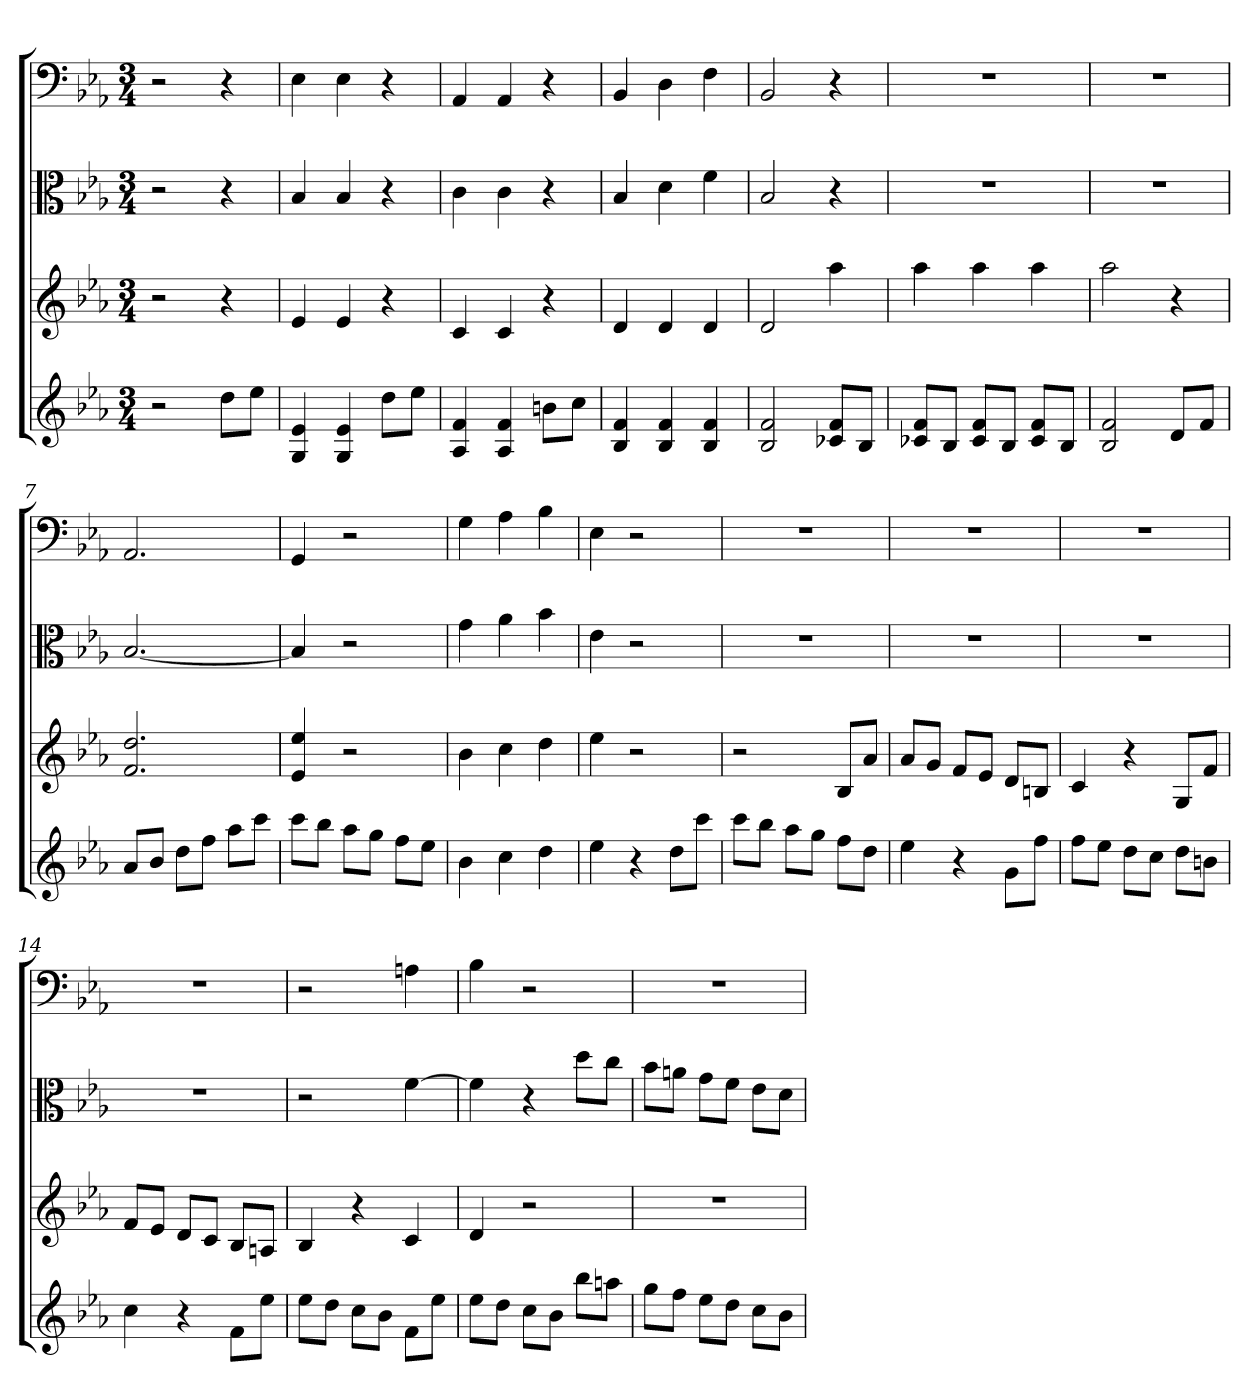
**kern	**kern	**kern	**kern
*part4	*part3	*part2	*part1
*staff4	*staff3	*staff2	*staff1
*	*	*clefC3	*clefF4
*k[b-e-a-]	*k[b-e-a-]	*k[b-e-a-]	*k[b-e-a-]
*E-:	*E-:	*E-:	*E-:
*M3/4	*M3/4	*M3/4	*M3/4
=	=	=	=
2r	2r	2r	2r
8ddL	4r	4r	4r
8ee-J	.	.	.
=1	=1	=1	=1
4G 4e-	4e-	4B-	4E-
4G 4e-	4e-	4B-	4E-
8ddL	4r	4r	4r
8ee-J	.	.	.
=2	=2	=2	=2
4A- 4f	4c	4c	4AA-
4A- 4f	4c	4c	4AA-
8bnL	4r	4r	4r
8ccJ	.	.	.
=3	=3	=3	=3
4B- 4f	4d	4B-	4BB-
4B- 4f	4d	4d	4D
4B- 4f	4d	4f	4F
=4	=4	=4	=4
2B- 2f	2d	2B-	2BB-
8c-X 8fL	4aa-	4r	4r
8B-J	.	.	.
=5	=5	=5	=5
8c-X 8fL	4aa-	2.r	2.r
8B-J	.	.	.
8c- 8fL	4aa-	.	.
8B-J	.	.	.
8c- 8fL	4aa-	.	.
8B-J	.	.	.
=6	=6	=6	=6
2B- 2f	2aa-	2.r	2.r
8dL	4r	.	.
8fJ	.	.	.
=7	=7	=7	=7
8a-L	2.f 2.dd	[2.B-	2.AA-
8b-J	.	.	.
8ddL	.	.	.
8ffJ	.	.	.
8aa-L	.	.	.
8cccJ	.	.	.
=8	=8	=8	=8
8cccL	4e- 4ee-	4B-]	4GG
8bb-J	.	.	.
8aa-L	2r	2r	2r
8ggJ	.	.	.
8ffL	.	.	.
8ee-J	.	.	.
=9	=9	=9	=9
4b-	4b-	4g	4G
4cc	4cc	4a-	4A-
4dd	4dd	4b-	4B-
=10	=10	=10	=10
4ee-	4ee-	4e-	4E-
4r	2r	2r	2r
8ddL	.	.	.
8cccJ	.	.	.
=11	=11	=11	=11
8cccL	2r	2.r	2.r
8bb-J	.	.	.
8aa-L	.	.	.
8ggJ	.	.	.
8ffL	8B-L	.	.
8ddJ	8a-J	.	.
=12	=12	=12	=12
4ee-	8a-L	2.r	2.r
.	8gJ	.	.
4r	8fL	.	.
.	8e-J	.	.
8gL	8dL	.	.
8ffJ	8BnJ	.	.
=13	=13	=13	=13
8ffL	4c	2.r	2.r
8ee-J	.	.	.
8ddL	4r	.	.
8ccJ	.	.	.
8ddL	8GL	.	.
8bnJ	8fJ	.	.
=14	=14	=14	=14
4cc	8fL	2.r	2.r
.	8e-J	.	.
4r	8dL	.	.
.	8cJ	.	.
8fL	8B-L	.	.
8ee-J	8AnJ	.	.
=15	=15	=15	=15
8ee-L	4B-	2r	2r
8ddJ	.	.	.
8ccL	4r	.	.
8b-J	.	.	.
8fL	4c	[4f	4An
8ee-J	.	.	.
=16	=16	=16	=16
8ee-L	4d	4f]	4B-
8ddJ	.	.	.
8ccL	2r	4r	2r
8b-J	.	.	.
8bb-L	.	8dd\L	.
8aanJ	.	8cc\J	.
=17	=17	=17	=17
8ggL	2.r	8b-\L	2.r
8ffJ	.	8an\J	.
8ee-L	.	8g\L	.
8ddJ	.	8f\J	.
8ccL	.	8e-\L	.
8b-J	.	8d\J	.
=	=	=	=
*-	*-	*-	*-
